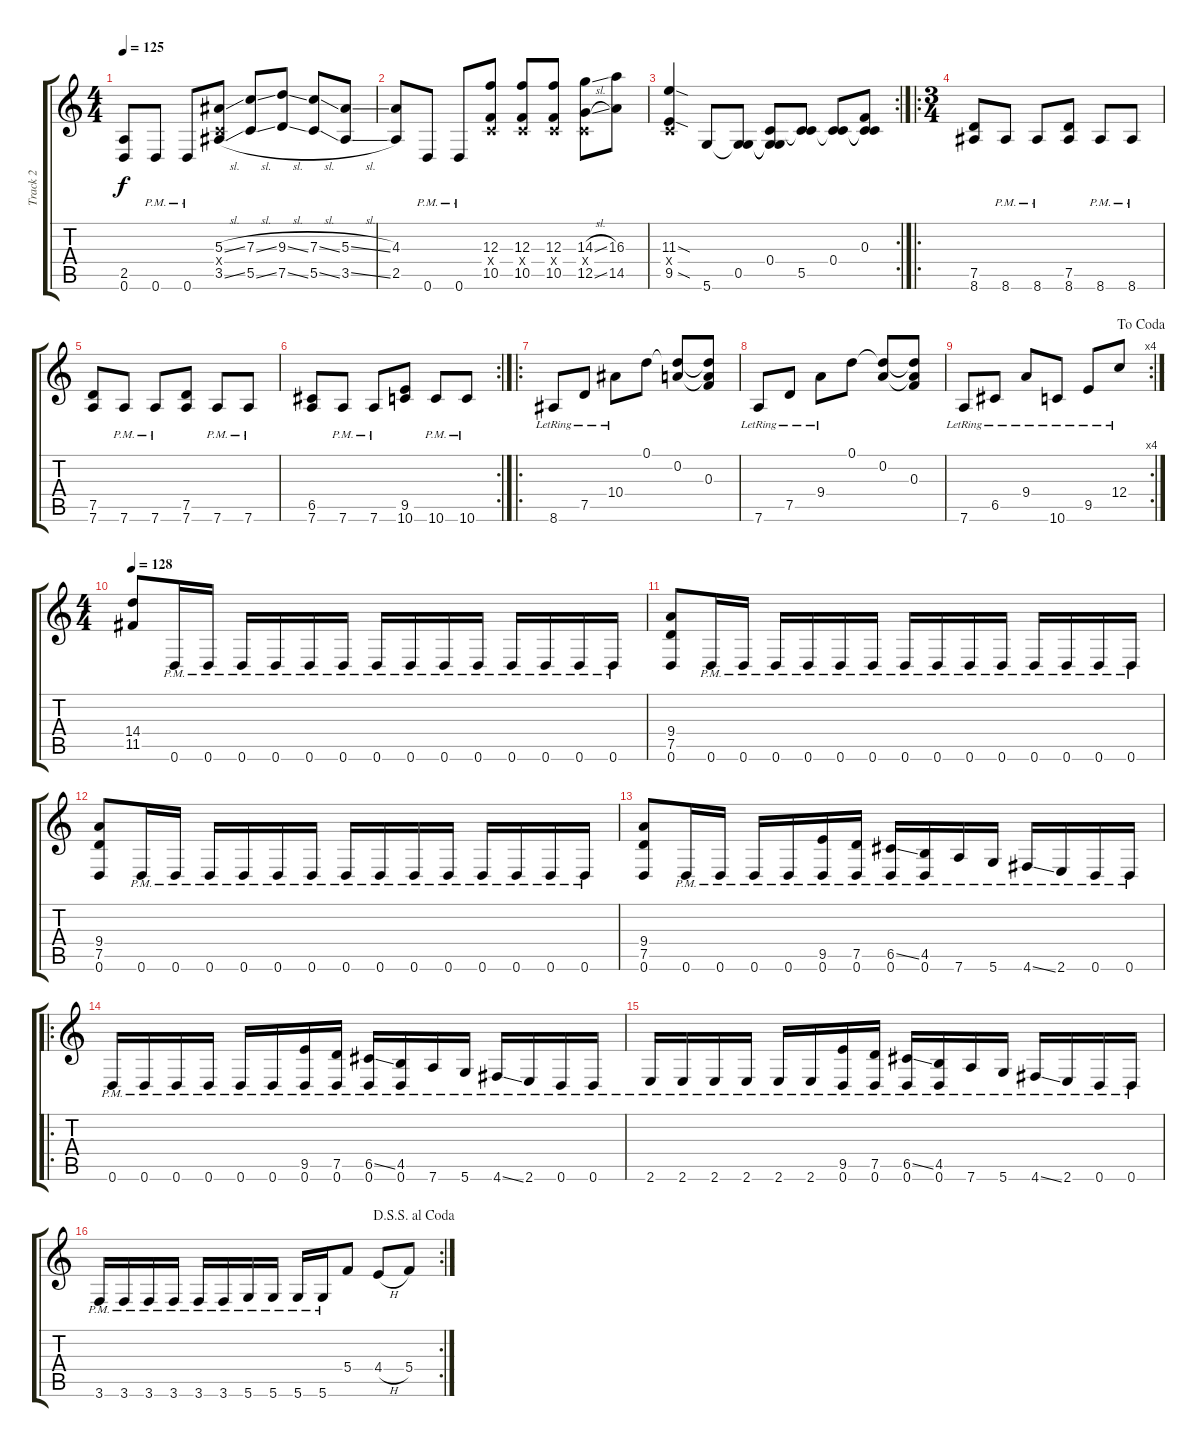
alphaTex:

\track ("Track 2" "Track 2") {instrument distortionguitar}
\staff {score tabs}
\tuning (D4 A3 F3 C3 G2 D2) {hide}
\ts (4 4)
\tempo 125
\clef g2
\ks c
(2.5 0.6).8{dy f} 0.6{pm}.8 0.6{pm}.8 (5.3{sl} 0.4{x} 3.5{sl}).8 (7.3{sl} 5.5{sl}).8 (9.3{sl} 7.5{sl}).8 (7.3{sl} 5.5{sl}).8 (5.3{sl} 3.5{sl}).8 |
(4.3 2.5).8 0.6{pm}.8 0.6{pm}.8 (12.3 0.4{x} 10.5).8 (12.3 0.4{x} 10.5).8 (12.3 0.4{x} 10.5).8 (14.3{sl} 0.4{x} 12.5{sl}).8 (16.3 14.5).8 |
\rc 2
(11.3{sod} 0.4{x} 9.5{sod}).4 5.6.8 (0.5 5.6{t}).8 (0.4 0.5{t} 5.6{t}).8 (0.4{t} 5.5).8 (0.4 5.5{t}).8 (0.3 0.4{t} 5.5{t}).8 |
\ro
\ts (3 4)
(7.5 8.6).8 8.6{pm}.8 8.6{pm}.8 (7.5 8.6).8 8.6{pm}.8 8.6{pm}.8 |
(7.5 7.6).8 7.6{pm}.8 7.6{pm}.8 (7.5 7.6).8 7.6{pm}.8 7.6{pm}.8 |
\rc 2
(6.5 7.6).8 7.6{pm}.8 7.6{pm}.8 (9.5 10.6).8 10.6{pm}.8 10.6{pm}.8 |
\ro
8.6{lr}.8 7.5{lr}.8 10.4{lr}.8 0.1.8 (0.1{t} 0.2).8 (0.1{t} 0.2{t} 0.3).8 |
7.6{lr}.8 7.5{lr}.8 9.4{lr}.8 0.1.8 (0.1{t} 0.2).8 (0.1{t} 0.2{t} 0.3).8 |
\rc 4
\jump dacoda
7.6{lr}.8 6.5{lr}.8 9.4{lr}.8 10.6{lr}.8 9.5{lr}.8 12.4{lr}.8 |
\ts (4 4)
\tempo 128
(14.4 11.5).8 0.6{pm}.16 0.6{pm}.16 0.6{pm}.16 0.6{pm}.16 0.6{pm}.16 0.6{pm}.16 0.6{pm}.16 0.6{pm}.16 0.6{pm}.16 0.6{pm}.16 0.6{pm}.16 0.6{pm}.16 0.6{pm}.16 0.6{pm}.16 |
(9.4 7.5 0.6).8 0.6{pm}.16 0.6{pm}.16 0.6{pm}.16 0.6{pm}.16 0.6{pm}.16 0.6{pm}.16 0.6{pm}.16 0.6{pm}.16 0.6{pm}.16 0.6{pm}.16 0.6{pm}.16 0.6{pm}.16 0.6{pm}.16 0.6{pm}.16 |
(9.4 7.5 0.6).8 0.6{pm}.16 0.6{pm}.16 0.6{pm}.16 0.6{pm}.16 0.6{pm}.16 0.6{pm}.16 0.6{pm}.16 0.6{pm}.16 0.6{pm}.16 0.6{pm}.16 0.6{pm}.16 0.6{pm}.16 0.6{pm}.16 0.6{pm}.16 |
(9.4 7.5 0.6).8 0.6{pm}.16 0.6{pm}.16 0.6{pm}.16 0.6{pm}.16 (9.5 0.6{pm}).16 (7.5 0.6{pm}).16 (6.5{ss} 0.6{pm}).16 (4.5 0.6{pm}).16 7.6{pm}.16 5.6{pm}.16 4.6{ss pm}.16 2.6{pm}.16 0.6{pm}.16 0.6{pm}.16 |
\ro
0.6{pm}.16 0.6{pm}.16 0.6{pm}.16 0.6{pm}.16 0.6{pm}.16 0.6{pm}.16 (9.5 0.6{pm}).16 (7.5 0.6{pm}).16 (6.5{ss} 0.6{pm}).16 (4.5 0.6{pm}).16 7.6{pm}.16 5.6{pm}.16 4.6{ss pm}.16 2.6{pm}.16 0.6{pm}.16 0.6{pm}.16 |
2.6{pm}.16 2.6{pm}.16 2.6{pm}.16 2.6{pm}.16 2.6{pm}.16 2.6{pm}.16 (9.5 0.6{pm}).16 (7.5 0.6{pm}).16 (6.5{ss} 0.6{pm}).16 (4.5 0.6{pm}).16 7.6{pm}.16 5.6{pm}.16 4.6{ss pm}.16 2.6{pm}.16 0.6{pm}.16 0.6{pm}.16 |
\rc 2
\jump dalsegnosegnoalcoda
3.6{pm}.16 3.6{pm}.16 3.6{pm}.16 3.6{pm}.16 3.6{pm}.16 3.6{pm}.16 5.6{pm}.16 5.6{pm}.16 5.6{pm}.16 5.6{pm}.16 5.4.8 4.4{h}.8 5.4.8
